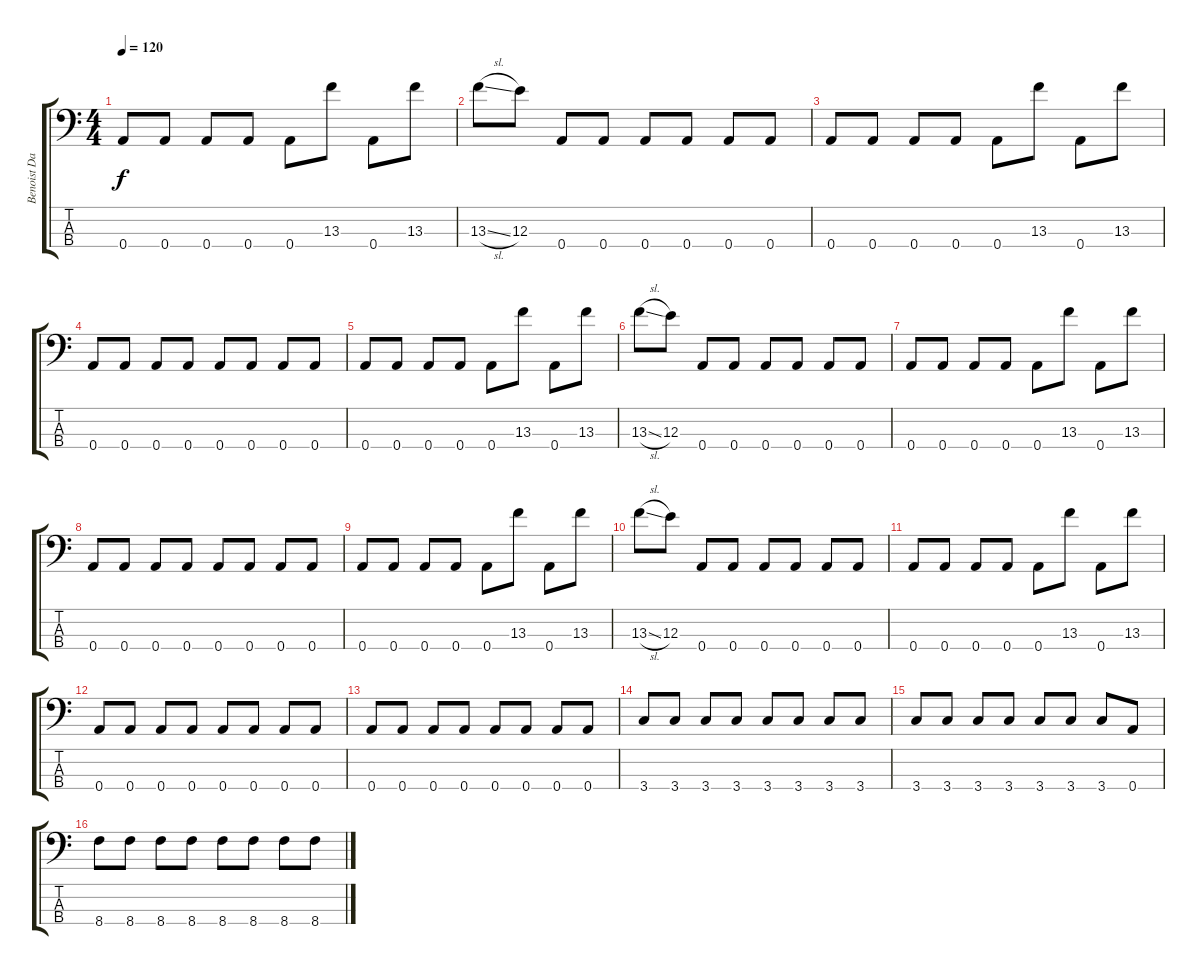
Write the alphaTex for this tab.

\track ("Benoist Danneville" "Benoist Da") {instrument electricbasspick}
\staff {score tabs}
\tuning (D3 A2 E2 A1) {hide}
\ts (4 4)
\tempo 120
\clef f4
\ks c
0.4.8{dy f} 0.4.8 0.4.8 0.4.8 0.4.8 13.3.8 0.4.8 13.3.8 |
13.3{sl}.8 12.3.8 0.4.8 0.4.8 0.4.8 0.4.8 0.4.8 0.4.8 |
0.4.8 0.4.8 0.4.8 0.4.8 0.4.8 13.3.8 0.4.8 13.3.8 |
0.4.8 0.4.8 0.4.8 0.4.8 0.4.8 0.4.8 0.4.8 0.4.8 |
0.4.8 0.4.8 0.4.8 0.4.8 0.4.8 13.3.8 0.4.8 13.3.8 |
13.3{sl}.8 12.3.8 0.4.8 0.4.8 0.4.8 0.4.8 0.4.8 0.4.8 |
0.4.8 0.4.8 0.4.8 0.4.8 0.4.8 13.3.8 0.4.8 13.3.8 |
0.4.8 0.4.8 0.4.8 0.4.8 0.4.8 0.4.8 0.4.8 0.4.8 |
0.4.8 0.4.8 0.4.8 0.4.8 0.4.8 13.3.8 0.4.8 13.3.8 |
13.3{sl}.8 12.3.8 0.4.8 0.4.8 0.4.8 0.4.8 0.4.8 0.4.8 |
0.4.8 0.4.8 0.4.8 0.4.8 0.4.8 13.3.8 0.4.8 13.3.8 |
0.4.8 0.4.8 0.4.8 0.4.8 0.4.8 0.4.8 0.4.8 0.4.8 |
0.4.8 0.4.8 0.4.8 0.4.8 0.4.8 0.4.8 0.4.8 0.4.8 |
3.4.8 3.4.8 3.4.8 3.4.8 3.4.8 3.4.8 3.4.8 3.4.8 |
3.4.8 3.4.8 3.4.8 3.4.8 3.4.8 3.4.8 3.4.8 0.4.8 |
8.4.8 8.4.8 8.4.8 8.4.8 8.4.8 8.4.8 8.4.8 8.4.8
